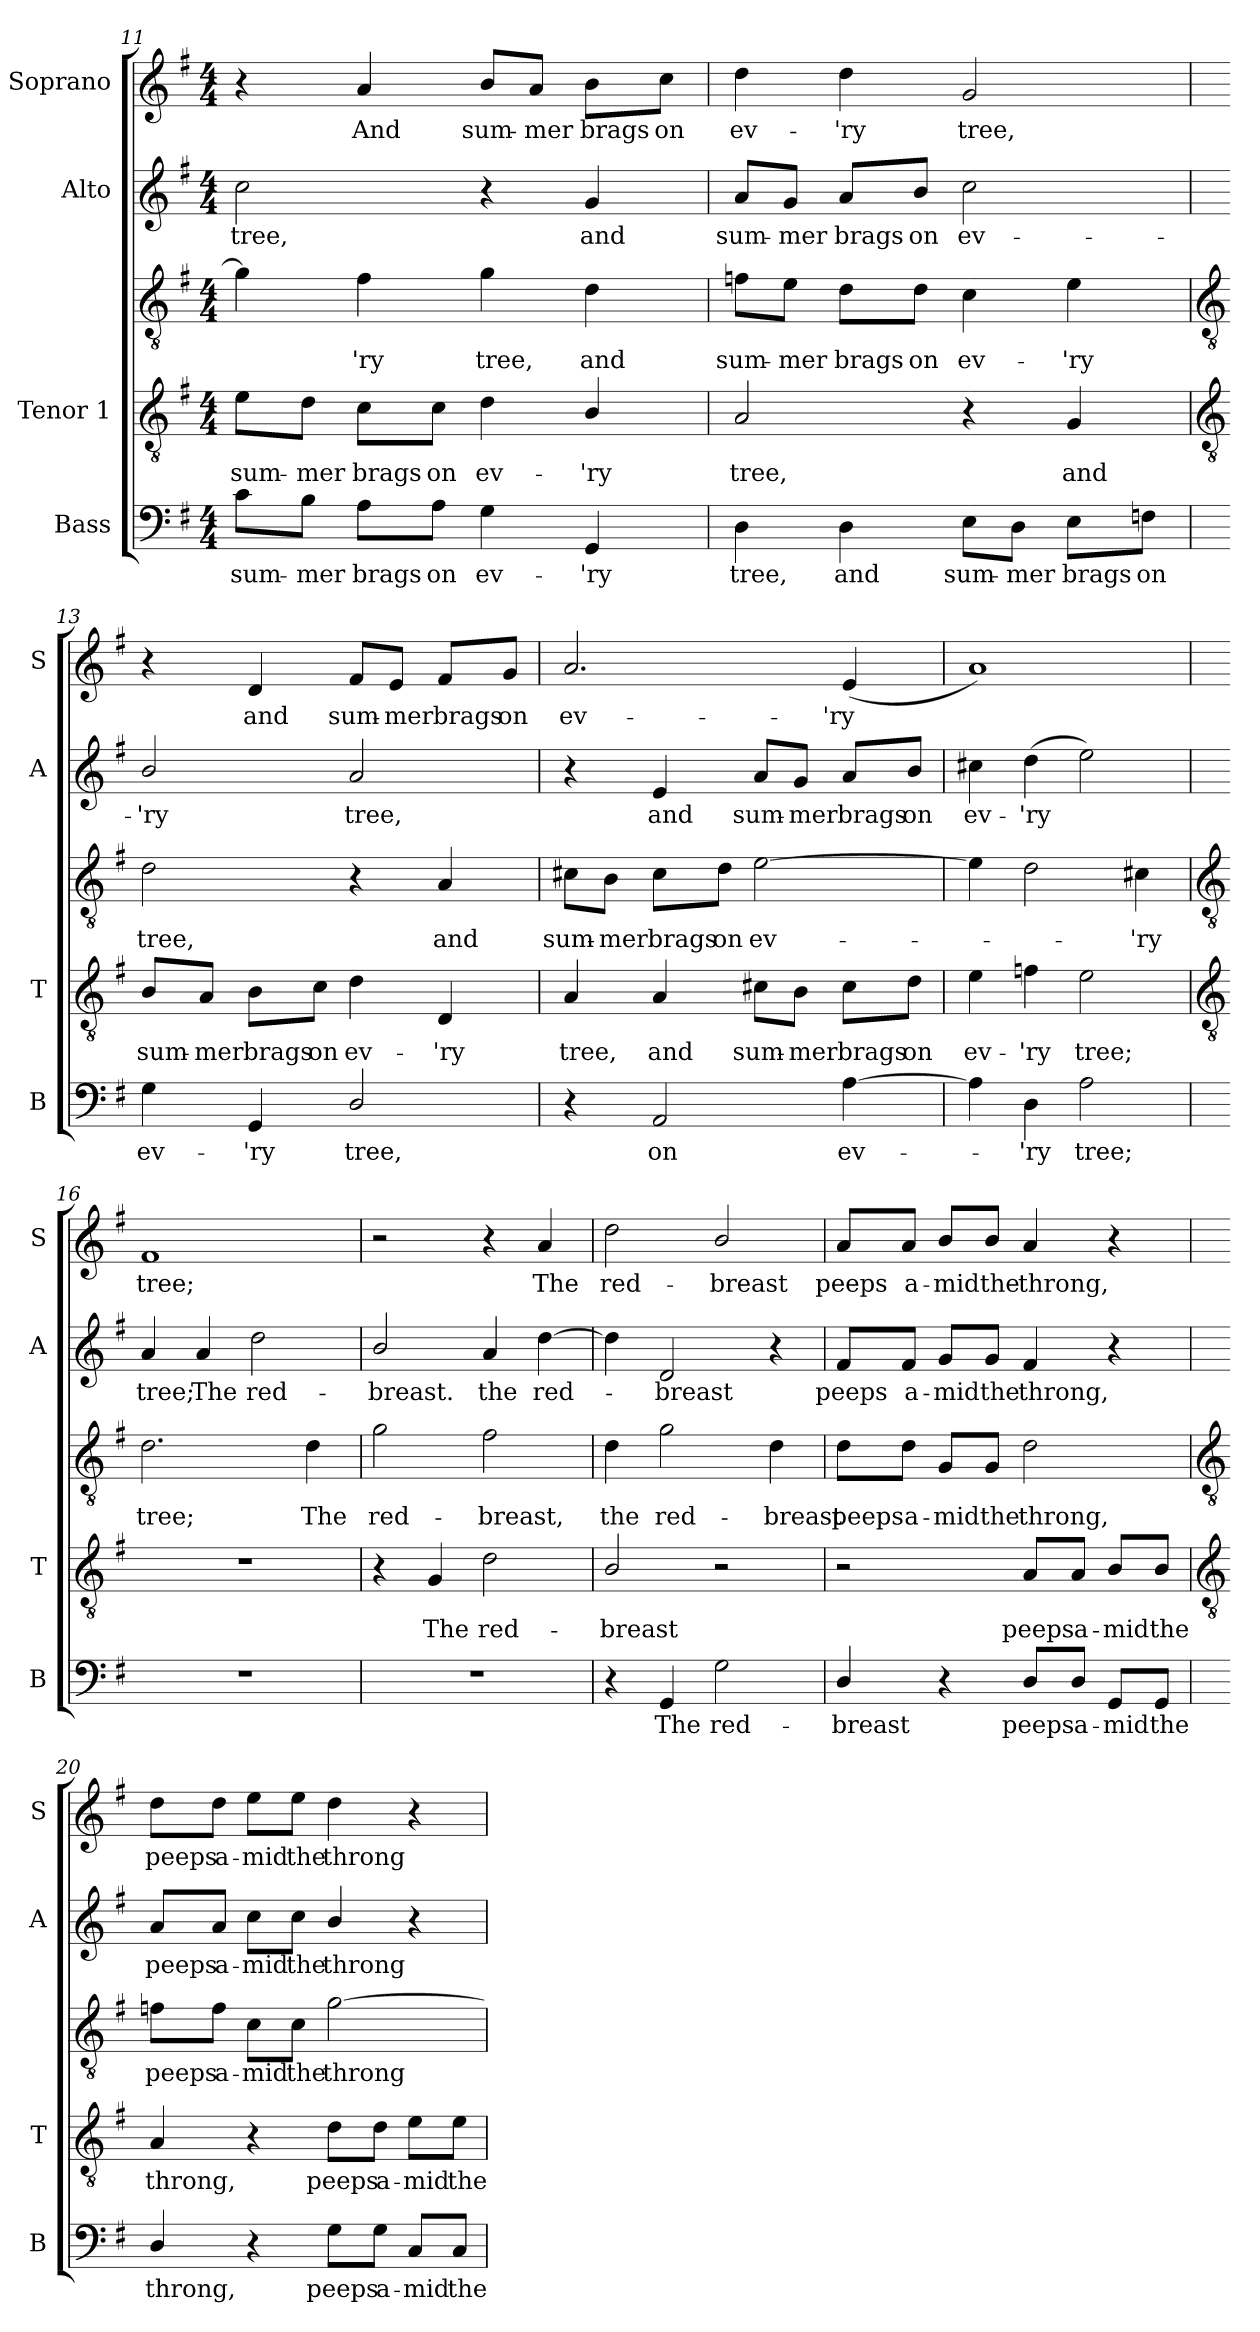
**kern	**text	**kern	**text	**kern	**text	**kern	**text	**kern	**text
*part4	*part4	*part3	*part3	*part3	*part3	*part2	*part2	*part1	*part1
*staff5	*staff5	*staff4	*staff4	*staff3	*staff3	*staff2	*staff2	*staff1	*staff1
*I"Bass	*	*I"Tenor 1	*	*	*	*I"Alto	*	*I"Soprano	*
*I'B	*	*I'T	*	*	*	*I'A	*	*I'S	*
!!LO:LB:g=z
*clefF4	*	*clefGv2	*	*clefGv2	*	*clefG2	*	*clefG2	*
*k[f#]	*	*k[f#]	*	*k[f#]	*	*k[f#]	*	*k[f#]	*
*G:	*	*G:	*	*G:	*	*G:	*	*G:	*
*M4/4	*	*M4/4	*	*M4/4	*	*M4/4	*	*M4/4	*
=11	=11	=11	=11	=11	=11	=11	=11	=11	=11
!	!LO:LY:b	!	!LO:LY:b	!	!LO:LY:b	!	!LO:LY:b	!	!
8c\L	sum-	8e\L	sum-	4g]	.	2cc	tree,	4r	.
!	!LO:LY:b	!	!LO:LY:b	!	!	!	!	!	!
8B\J	-mer	8d\J	-mer	.	.	.	.	.	.
!	!LO:LY:b	!	!LO:LY:b	!	!LO:LY:b	!	!	!	!LO:LY:b
8A\L	brags	8c\L	brags	4f#	'ry	.	.	4a	And
!	!LO:LY:b	!	!LO:LY:b	!	!	!	!	!	!
8A\J	on	8c\J	on	.	.	.	.	.	.
!	!LO:LY:b	!	!LO:LY:b	!	!LO:LY:b	!	!	!	!LO:LY:b
4G	ev-	4d	ev-	4g	tree,	4r	.	8b/L	sum-
!	!	!	!	!	!	!	!	!	!LO:LY:b
.	.	.	.	.	.	.	.	8a/J	-mer
!	!LO:LY:b	!	!LO:LY:b	!	!LO:LY:b	!	!LO:LY:b	!	!LO:LY:b
4GG	-'ry	4B/	-'ry	4d	and	4g	and	8b\L	brags
!	!	!	!	!	!	!	!	!	!LO:LY:b
.	.	.	.	.	.	.	.	8cc\J	on
=12	=12	=12	=12	=12	=12	=12	=12	=12	=12
!	!LO:LY:b	!	!LO:LY:b	!	!LO:LY:b	!	!LO:LY:b	!	!LO:LY:b
4D	tree,	2A	tree,	8fn\L	sum-	8a/L	sum-	4dd	ev-
!	!	!	!	!	!LO:LY:b	!	!LO:LY:b	!	!
.	.	.	.	8e\J	-mer	8g/J	-mer	.	.
!	!LO:LY:b	!	!	!	!LO:LY:b	!	!LO:LY:b	!	!LO:LY:b
4D	and	.	.	8d\L	brags	8a/L	brags	4dd	-'ry
!	!	!	!	!	!LO:LY:b	!	!LO:LY:b	!	!
.	.	.	.	8d\J	on	8b/J	on	.	.
!	!LO:LY:b	!	!	!	!LO:LY:b	!	!LO:LY:b	!	!LO:LY:b
8E\L	sum-	4r	.	4c	ev-	2cc	ev-	2g	tree,
!	!LO:LY:b	!	!	!	!	!	!	!	!
8D\J	-mer	.	.	.	.	.	.	.	.
!	!LO:LY:b	!	!LO:LY:b	!	!LO:LY:b	!	!	!	!
8E\L	brags	4G	and	4e	-'ry	.	.	.	.
!	!LO:LY:b	!	!	!	!	!	!	!	!
8Fn\J	on	.	.	.	.	.	.	.	.
!!LO:LB:g=z
=13	=13	=13	=13	=13	=13	=13	=13	=13	=13
*	*	*clefGv2	*	*clefGv2	*	*	*	*	*
!	!LO:LY:b	!	!LO:LY:b	!	!LO:LY:b	!	!LO:LY:b	!	!
4G	ev-	8B/L	sum-	2d	tree,	2b/	-'ry	4r	.
!	!	!	!LO:LY:b	!	!	!	!	!	!
.	.	8A/J	-mer	.	.	.	.	.	.
!	!LO:LY:b	!	!LO:LY:b	!	!	!	!	!	!LO:LY:b
4GG	-'ry	8B\L	brags	.	.	.	.	4d	and
!	!	!	!LO:LY:b	!	!	!	!	!	!
.	.	8c\J	on	.	.	.	.	.	.
!	!LO:LY:b	!	!LO:LY:b	!	!	!	!LO:LY:b	!	!LO:LY:b
2D/	tree,	4d	ev-	4r	.	2a	tree,	8f#/L	sum-
!	!	!	!	!	!	!	!	!	!LO:LY:b
.	.	.	.	.	.	.	.	8e/J	-mer
!	!	!	!LO:LY:b	!	!LO:LY:b	!	!	!	!LO:LY:b
.	.	4D	-'ry	4A	and	.	.	8f#/L	brags
!	!	!	!	!	!	!	!	!	!LO:LY:b
.	.	.	.	.	.	.	.	8g/J	on
=14	=14	=14	=14	=14	=14	=14	=14	=14	=14
!	!	!	!LO:LY:b	!	!LO:LY:b	!	!	!	!LO:LY:b
4r	.	4A	tree,	8c#X\L	sum-	4r	.	2.a	ev-
!	!	!	!	!	!LO:LY:b	!	!	!	!
.	.	.	.	8B\J	-mer	.	.	.	.
!	!LO:LY:b	!	!LO:LY:b	!	!LO:LY:b	!	!LO:LY:b	!	!
2AA	on	4A	and	8c#\L	brags	4e	and	.	.
!	!	!	!	!	!LO:LY:b	!	!	!	!
.	.	.	.	8d\J	on	.	.	.	.
!	!	!	!LO:LY:b	!	!LO:LY:b	!	!LO:LY:b	!	!
.	.	8c#X\L	sum-	[2e	ev-	8a/L	sum-	.	.
!	!	!	!LO:LY:b	!	!	!	!LO:LY:b	!	!
.	.	8B\J	-mer	.	.	8g/J	-mer	.	.
!	!LO:LY:b	!	!LO:LY:b	!	!	!	!LO:LY:b	!	!LO:LY:b
[4A	ev-	8c#\L	brags	.	.	8a/L	brags	(<4e	-'ry
!	!	!	!LO:LY:b	!	!	!	!LO:LY:b	!	!
.	.	8d\J	on	.	.	8b/J	on	.	.
=15	=15	=15	=15	=15	=15	=15	=15	=15	=15
!	!	!	!LO:LY:b	!	!	!	!LO:LY:b	!	!
4A]	.	4e	ev-	4e]	.	4cc#X	ev-	1a)	.
!	!LO:LY:b	!	!LO:LY:b	!	!	!	!LO:LY:b	!	!
4D	'ry	4fn	-'ry	2d	.	(>4dd	-'ry	.	.
!	!LO:LY:b	!	!LO:LY:b	!	!	!	!	!	!
2A	tree;	2e	tree;	.	.	2ee)	.	.	.
!	!	!	!	!	!LO:LY:b	!	!	!	!
.	.	.	.	4c#X	'ry	.	.	.	.
!!LO:LB:g=z
=16	=16	=16	=16	=16	=16	=16	=16	=16	=16
*	*	*clefGv2	*	*clefGv2	*	*	*	*	*
!	!	!	!	!	!LO:LY:b	!	!LO:LY:b	!	!LO:LY:b
1r	.	1r	.	2.d	tree;	4a	tree;	1f#	tree;
!	!	!	!	!	!	!	!LO:LY:b	!	!
.	.	.	.	.	.	4a	The	.	.
!	!	!	!	!	!	!	!LO:LY:b	!	!
.	.	.	.	.	.	2dd	red-	.	.
!	!	!	!	!	!LO:LY:b	!	!	!	!
.	.	.	.	4d	The	.	.	.	.
=17	=17	=17	=17	=17	=17	=17	=17	=17	=17
!	!	!	!	!	!LO:LY:b	!	!LO:LY:b	!	!
1r	.	4r	.	2g	red-	2b/	-breast.	2r	.
!	!	!	!LO:LY:b	!	!	!	!	!	!
.	.	4G	The	.	.	.	.	.	.
!	!	!	!LO:LY:b	!	!LO:LY:b	!	!LO:LY:b	!	!
.	.	2d	red-	2f#	-breast,	4a	the	4r	.
!	!	!	!	!	!	!	!LO:LY:b	!	!LO:LY:b
.	.	.	.	.	.	[4dd	red-	4a	The
=18	=18	=18	=18	=18	=18	=18	=18	=18	=18
!	!	!	!LO:LY:b	!	!LO:LY:b	!	!	!	!LO:LY:b
4r	.	2B/	breast	4d	-the	4dd]	.	2dd	red-
!	!LO:LY:b	!	!	!	!LO:LY:b	!	!LO:LY:b	!	!
4GG	The	.	.	2g	red-	2d	breast	.	.
!	!LO:LY:b	!	!	!	!	!	!	!	!LO:LY:b
2G	red-	2r	.	.	.	.	.	2b/	-breast
!	!	!	!	!	!LO:LY:b	!	!	!	!
.	.	.	.	4d	-breast	4r	.	.	.
=19	=19	=19	=19	=19	=19	=19	=19	=19	=19
!	!LO:LY:b	!	!	!	!LO:LY:b	!	!LO:LY:b	!	!LO:LY:b
4D/	-breast	2r	.	8d\L	peeps	8f#/L	peeps	8a/L	peeps
!	!	!	!	!	!LO:LY:b	!	!LO:LY:b	!	!LO:LY:b
.	.	.	.	8d\J	a-	8f#/J	a-	8a/J	a-
!	!	!	!	!	!LO:LY:b	!	!LO:LY:b	!	!LO:LY:b
4r	.	.	.	8G/L	-mid	8g/L	-mid	8b/L	-mid
!	!	!	!	!	!LO:LY:b	!	!LO:LY:b	!	!LO:LY:b
.	.	.	.	8G/J	the	8g/J	the	8b/J	the
!	!LO:LY:b	!	!LO:LY:b	!	!LO:LY:b	!	!LO:LY:b	!	!LO:LY:b
8D/L	peeps	8A/L	peeps	2d	throng,	4f#	throng,	4a	throng,
!	!LO:LY:b	!	!LO:LY:b	!	!	!	!	!	!
8D/J	a-	8A/J	a-	.	.	.	.	.	.
!	!LO:LY:b	!	!LO:LY:b	!	!	!	!	!	!
8GG/L	-mid	8B/L	-mid	.	.	4r	.	4r	.
!	!LO:LY:b	!	!LO:LY:b	!	!	!	!	!	!
8GG/J	the	8B/J	the	.	.	.	.	.	.
!!LO:LB:g=z
=20	=20	=20	=20	=20	=20	=20	=20	=20	=20
*	*	*clefGv2	*	*clefGv2	*	*	*	*	*
!	!LO:LY:b	!	!LO:LY:b	!	!LO:LY:b	!	!LO:LY:b	!	!LO:LY:b
4D/	throng,	4A	throng,	8fn\L	peeps	8a/L	peeps	8dd\L	peeps
!	!	!	!	!	!LO:LY:b	!	!LO:LY:b	!	!LO:LY:b
.	.	.	.	8f\J	a-	8a/J	a-	8dd\J	a-
!	!	!	!	!	!LO:LY:b	!	!LO:LY:b	!	!LO:LY:b
4r	.	4r	.	8c\L	-mid	8cc\L	-mid	8ee\L	-mid
!	!	!	!	!	!LO:LY:b	!	!LO:LY:b	!	!LO:LY:b
.	.	.	.	8c\J	the	8cc\J	the	8ee\J	the
!	!LO:LY:b	!	!LO:LY:b	!	!LO:LY:b	!	!LO:LY:b	!	!LO:LY:b
8G\L	peeps	8d\L	peeps	[2g	throng	4b/	throng	4dd	throng
!	!LO:LY:b	!	!LO:LY:b	!	!	!	!	!	!
8G\J	a-	8d\J	a-	.	.	.	.	.	.
!	!LO:LY:b	!	!LO:LY:b	!	!	!	!	!	!
8C/L	-mid	8e\L	-mid	.	.	4r	.	4r	.
!	!LO:LY:b	!	!LO:LY:b	!	!	!	!	!	!
8C/J	the	8e\J	the	.	.	.	.	.	.
=	=	=	=	=	=	=	=	=	=
*-	*-	*-	*-	*-	*-	*-	*-	*-	*-
